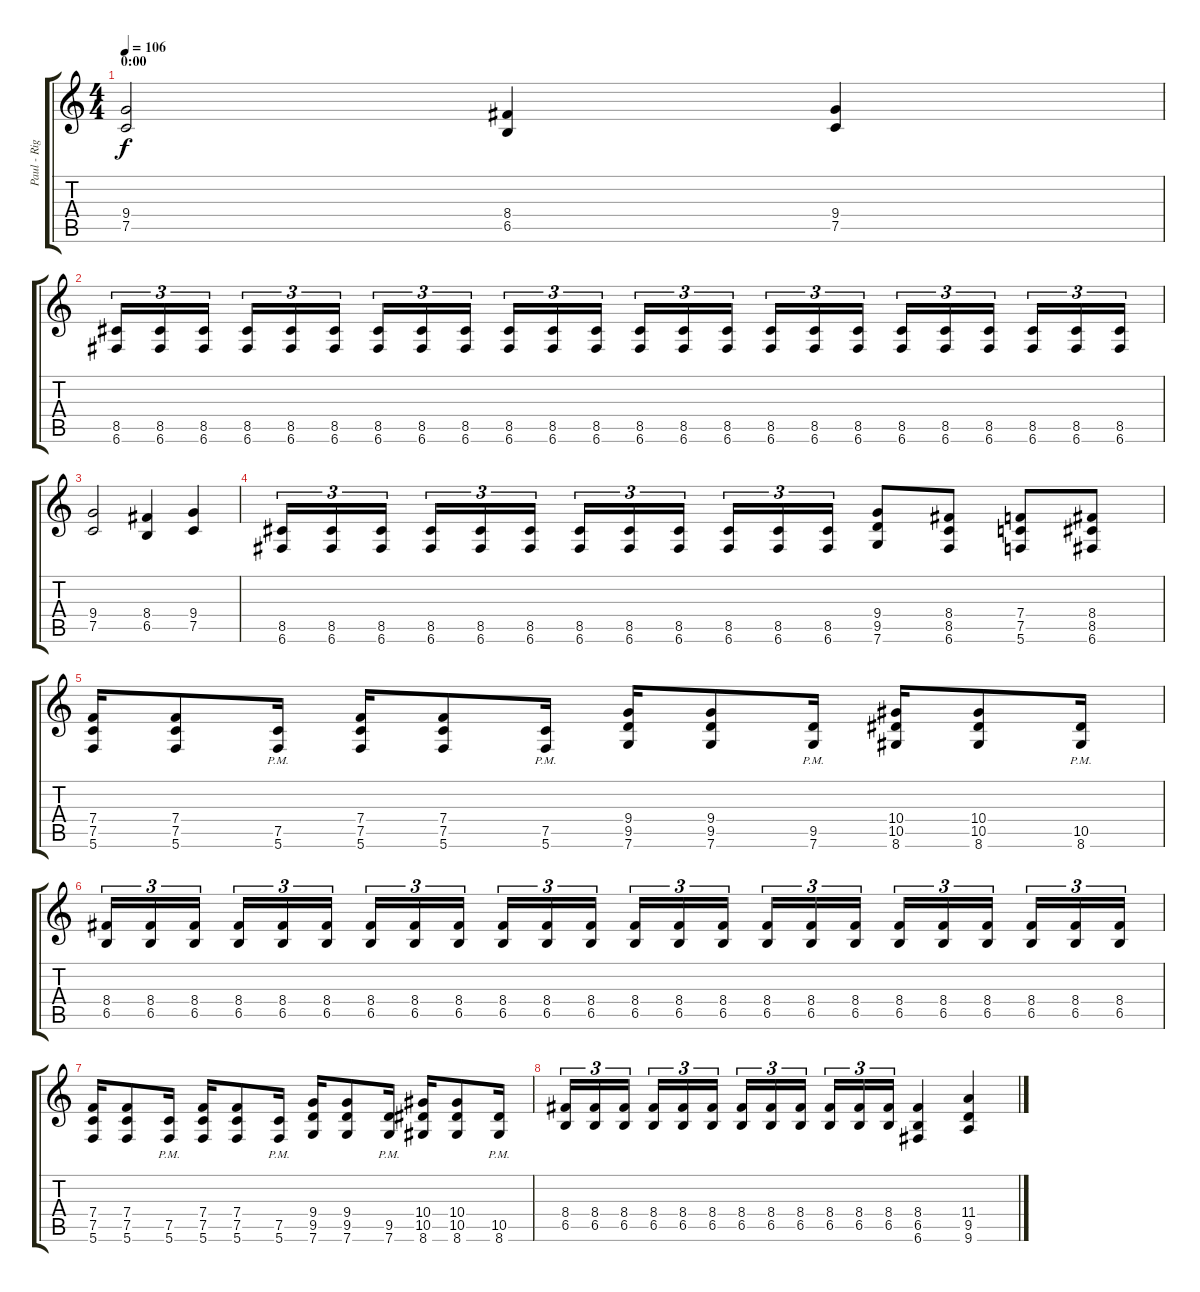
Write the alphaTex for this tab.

\track ("Paul - Right" "Paul - Rig") {instrument distortionguitar}
\staff {score tabs}
\tuning (C4 G3 Eb3 Bb2 F2 C2) {hide}
\ts (4 4)
\section ("" "0:00")
\tempo 106
\clef g2
\ks c
(9.4 7.5).2{dy f instrument distortionguitar} (8.4 6.5).4 (9.4 7.5).4 |
(8.5 6.6).16{tu (3 2)} (8.5 6.6).16{tu (3 2)} (8.5 6.6).16{tu (3 2) beam splitsecondary} (8.5 6.6).16{tu (3 2)} (8.5 6.6).16{tu (3 2)} (8.5 6.6).16{tu (3 2)} (8.5 6.6).16{tu (3 2)} (8.5 6.6).16{tu (3 2)} (8.5 6.6).16{tu (3 2) beam splitsecondary} (8.5 6.6).16{tu (3 2)} (8.5 6.6).16{tu (3 2)} (8.5 6.6).16{tu (3 2)} (8.5 6.6).16{tu (3 2)} (8.5 6.6).16{tu (3 2)} (8.5 6.6).16{tu (3 2) beam splitsecondary} (8.5 6.6).16{tu (3 2)} (8.5 6.6).16{tu (3 2)} (8.5 6.6).16{tu (3 2)} (8.5 6.6).16{tu (3 2)} (8.5 6.6).16{tu (3 2)} (8.5 6.6).16{tu (3 2) beam splitsecondary} (8.5 6.6).16{tu (3 2)} (8.5 6.6).16{tu (3 2)} (8.5 6.6).16{tu (3 2)} |
(9.4 7.5).2 (8.4 6.5).4 (9.4 7.5).4 |
(8.5 6.6).16{tu (3 2)} (8.5 6.6).16{tu (3 2)} (8.5 6.6).16{tu (3 2) beam splitsecondary} (8.5 6.6).16{tu (3 2)} (8.5 6.6).16{tu (3 2)} (8.5 6.6).16{tu (3 2)} (8.5 6.6).16{tu (3 2)} (8.5 6.6).16{tu (3 2)} (8.5 6.6).16{tu (3 2) beam splitsecondary} (8.5 6.6).16{tu (3 2)} (8.5 6.6).16{tu (3 2)} (8.5 6.6).16{tu (3 2)} (9.4 9.5 7.6).8 (8.4 8.5 6.6).8 (7.4 7.5 5.6).8 (8.4 8.5 6.6).8 |
(7.4 7.5 5.6).16 (7.4 7.5 5.6).8 (7.5{pm} 5.6{pm}).16 (7.4 7.5 5.6).16 (7.4 7.5 5.6).8 (7.5{pm} 5.6{pm}).16 (9.4 9.5 7.6).16 (9.4 9.5 7.6).8 (9.5{pm} 7.6{pm}).16 (10.4 10.5 8.6).16 (10.4 10.5 8.6).8 (10.5{pm} 8.6{pm}).16 |
(8.4 6.5).16{tu (3 2)} (8.4 6.5).16{tu (3 2)} (8.4 6.5).16{tu (3 2) beam splitsecondary} (8.4 6.5).16{tu (3 2)} (8.4 6.5).16{tu (3 2)} (8.4 6.5).16{tu (3 2)} (8.4 6.5).16{tu (3 2)} (8.4 6.5).16{tu (3 2)} (8.4 6.5).16{tu (3 2) beam splitsecondary} (8.4 6.5).16{tu (3 2)} (8.4 6.5).16{tu (3 2)} (8.4 6.5).16{tu (3 2)} (8.4 6.5).16{tu (3 2)} (8.4 6.5).16{tu (3 2)} (8.4 6.5).16{tu (3 2) beam splitsecondary} (8.4 6.5).16{tu (3 2)} (8.4 6.5).16{tu (3 2)} (8.4 6.5).16{tu (3 2)} (8.4 6.5).16{tu (3 2)} (8.4 6.5).16{tu (3 2)} (8.4 6.5).16{tu (3 2) beam splitsecondary} (8.4 6.5).16{tu (3 2)} (8.4 6.5).16{tu (3 2)} (8.4 6.5).16{tu (3 2)} |
(7.4 7.5 5.6).16 (7.4 7.5 5.6).8 (7.5{pm} 5.6{pm}).16 (7.4 7.5 5.6).16 (7.4 7.5 5.6).8 (7.5{pm} 5.6{pm}).16 (9.4 9.5 7.6).16 (9.4 9.5 7.6).8 (9.5{pm} 7.6{pm}).16 (10.4 10.5 8.6).16 (10.4 10.5 8.6).8 (10.5{pm} 8.6{pm}).16 |
(8.4 6.5).16{tu (3 2)} (8.4 6.5).16{tu (3 2)} (8.4 6.5).16{tu (3 2) beam splitsecondary} (8.4 6.5).16{tu (3 2)} (8.4 6.5).16{tu (3 2)} (8.4 6.5).16{tu (3 2)} (8.4 6.5).16{tu (3 2)} (8.4 6.5).16{tu (3 2)} (8.4 6.5).16{tu (3 2) beam splitsecondary} (8.4 6.5).16{tu (3 2)} (8.4 6.5).16{tu (3 2)} (8.4 6.5).16{tu (3 2)} (8.4 6.5 6.6).4 (11.4 9.5 9.6).4
